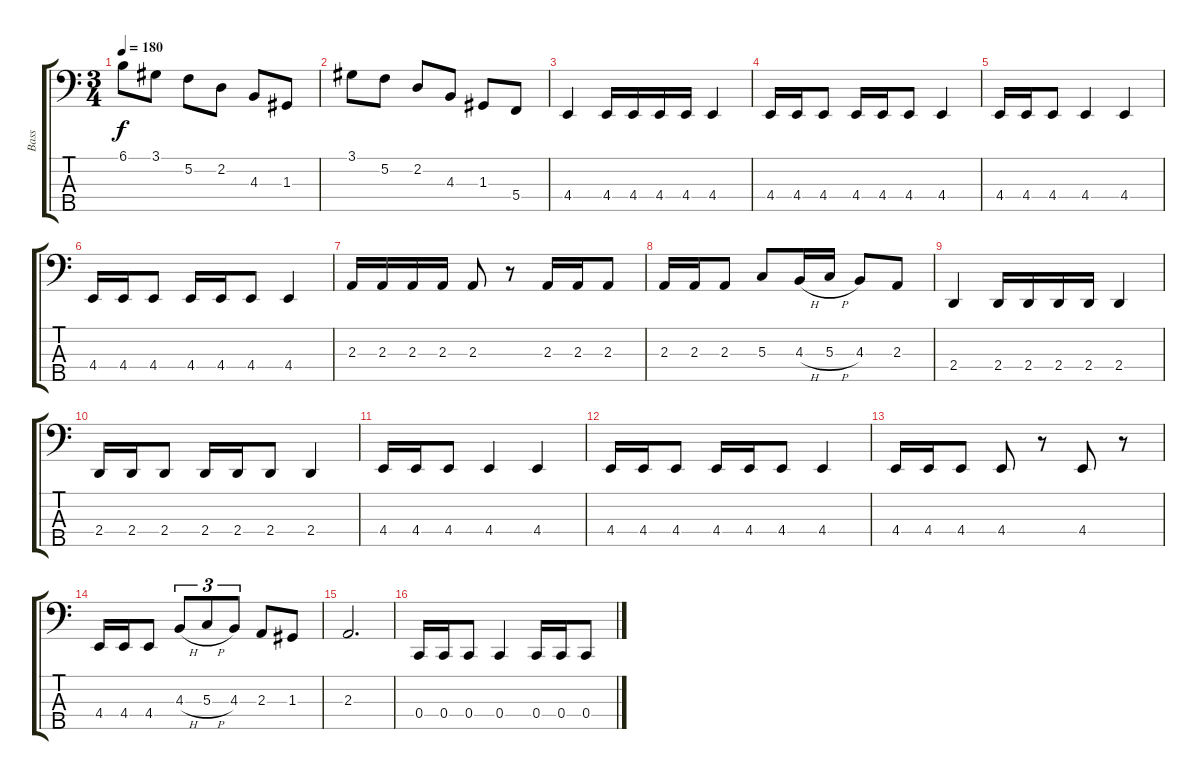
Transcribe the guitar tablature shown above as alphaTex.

\track ("Bass" "Bass") {instrument electricbassfinger}
\staff {score tabs}
\tuning (F2 C2 G1 C1 Ab0) {hide}
\ts (3 4)
\tempo 180
\clef f4
\ks c
6.1.8{dy f} 3.1.8 5.2.8 2.2.8 4.3.8 1.3.8 |
3.1.8 5.2.8 2.2.8 4.3.8 1.3.8 5.4.8 |
4.4.4 4.4.16 4.4.16 4.4.16 4.4.16 4.4.4 |
4.4.16 4.4.16 4.4.8 4.4.16 4.4.16 4.4.8 4.4.4 |
4.4.16 4.4.16 4.4.8 4.4.4 4.4.4 |
4.4.16 4.4.16 4.4.8 4.4.16 4.4.16 4.4.8 4.4.4 |
2.3.16 2.3.16 2.3.16 2.3.16 2.3.8 r.8 2.3.16 2.3.16 2.3.8 |
2.3.16 2.3.16 2.3.8 5.3.8 4.3{h}.16 5.3{h}.16 4.3.8 2.3.8 |
2.4.4 2.4.16 2.4.16 2.4.16 2.4.16 2.4.4 |
2.4.16 2.4.16 2.4.8 2.4.16 2.4.16 2.4.8 2.4.4 |
4.4.16 4.4.16 4.4.8 4.4.4 4.4.4 |
4.4.16 4.4.16 4.4.8 4.4.16 4.4.16 4.4.8 4.4.4 |
4.4.16 4.4.16 4.4.8 4.4.8 r.8 4.4.8 r.8 |
4.4.16 4.4.16 4.4.8 4.3{h}.8{tu (3 2)} 5.3{h}.8{tu (3 2)} 4.3.8{tu (3 2)} 2.3.8 1.3.8 |
2.3.2{d} |
0.4.16 0.4.16 0.4.8 0.4.4 0.4.16 0.4.16 0.4.8
